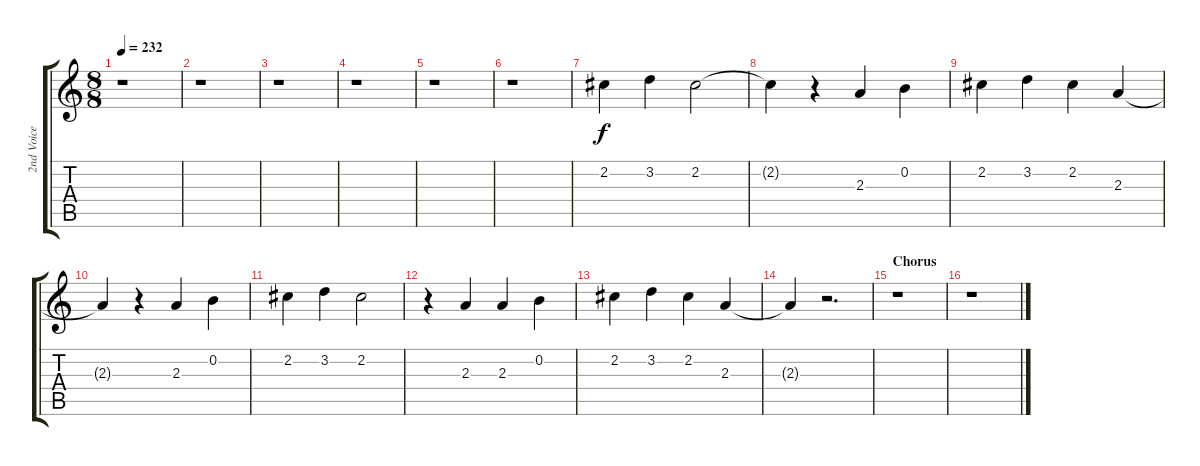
\track ("2nd Voice (Tom)" "2nd Voice ") {instrument electricguitarjazz}
\staff {score tabs}
\tuning (E4 B3 G3 D3 A2 E2) {hide}
\ts (8 8)
\tempo 232
\clef g2
\ks c
r.1{dy f} |
r.1 |
r.1 |
r.1 |
r.1 |
r.1 |
2.2.4 3.2.4 2.2.2 |
2.2{t}.4 r.4 2.3.4 0.2.4 |
2.2.4 3.2.4 2.2.4 2.3.4 |
2.3{t}.4 r.4 2.3.4 0.2.4 |
2.2.4 3.2.4 2.2.2 |
r.4 2.3.4 2.3.4 0.2.4 |
2.2.4 3.2.4 2.2.4 2.3.4 |
2.3{t}.4 r.2{d} |
\section ("" "Chorus")
r.1 |
r.1
